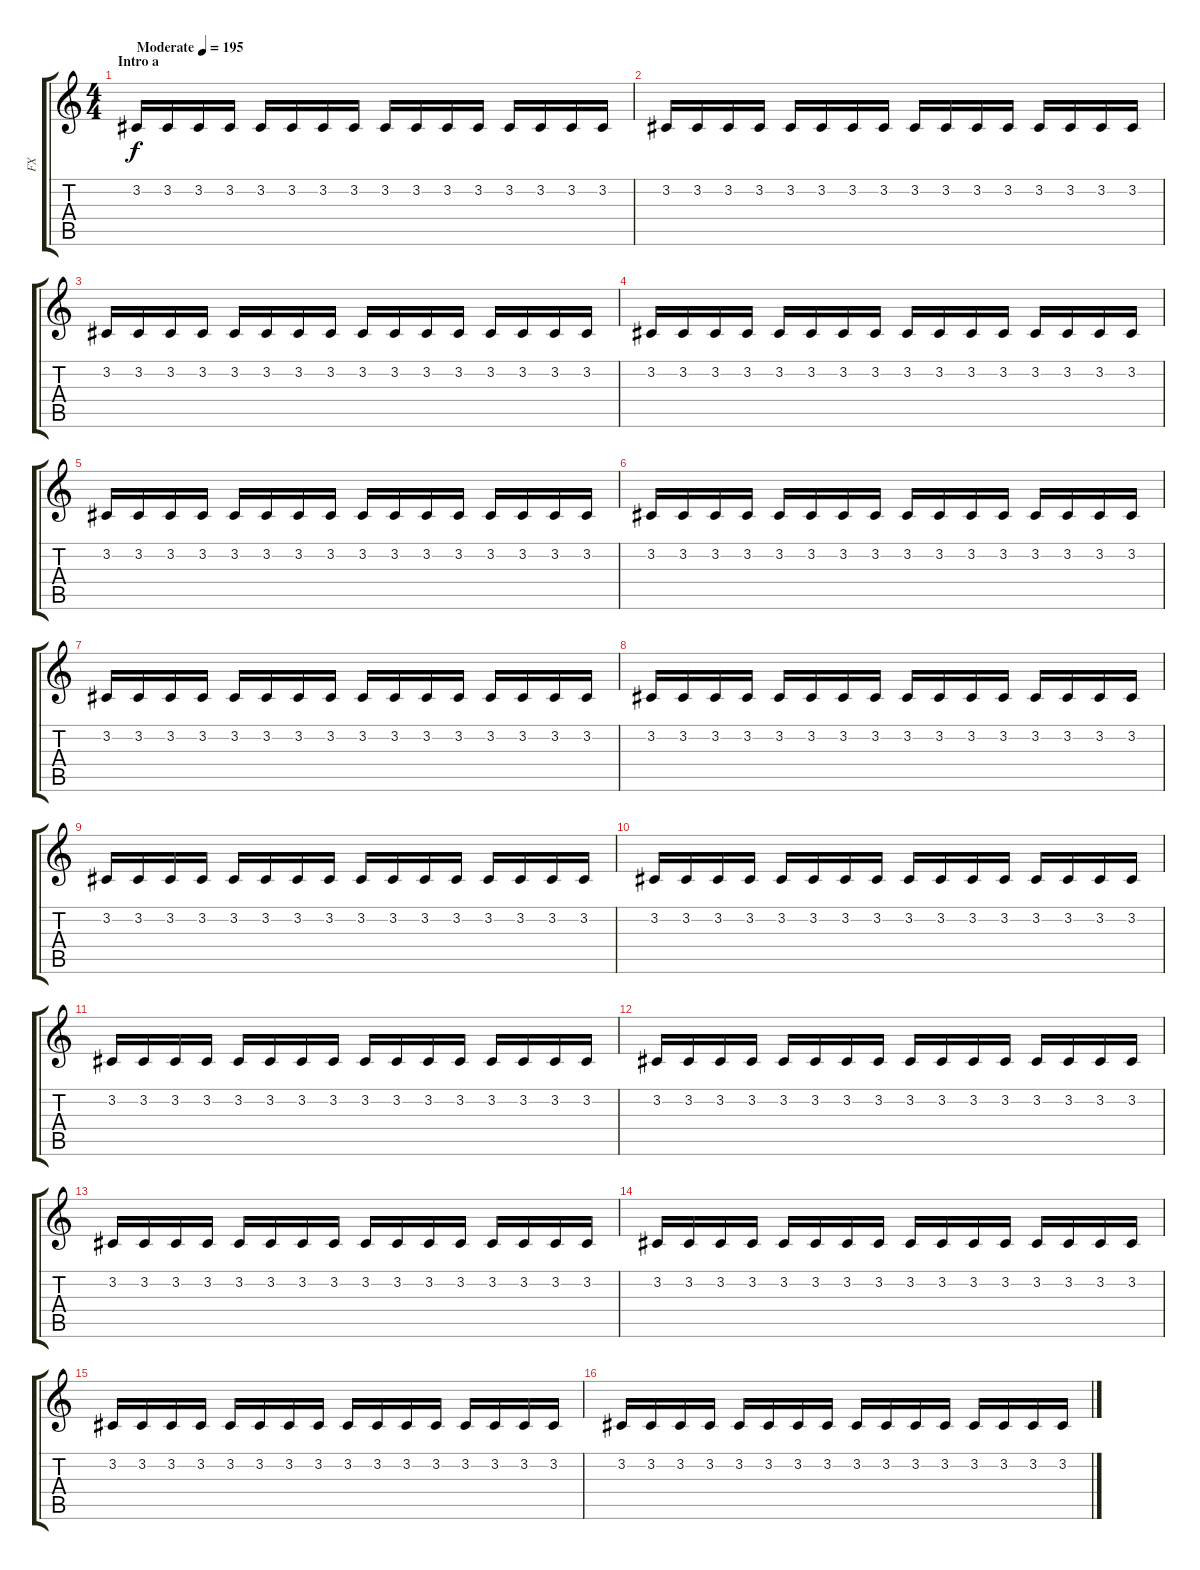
\track ("FX" "FX") {instrument fx5brightness}
\staff {score tabs}
\tuning (Eb4 Bb3 Gb3 Db3 Ab2 Eb2) {hide}
\ts (4 4)
\section ("" "Intro a")
\tempo (195 "Moderate")
\clef g2
\ks c
3.2.16{dy f balance 0 instrument fx5brightness} 3.2.16 3.2.16 3.2.16 3.2.16 3.2.16 3.2.16 3.2.16 3.2.16 3.2.16 3.2.16 3.2.16 3.2.16 3.2.16 3.2.16 3.2.16 |
3.2.16 3.2.16 3.2.16 3.2.16 3.2.16 3.2.16 3.2.16 3.2.16 3.2.16 3.2.16 3.2.16 3.2.16 3.2.16 3.2.16 3.2.16 3.2.16 |
3.2.16{balance 16} 3.2.16 3.2.16 3.2.16 3.2.16 3.2.16 3.2.16 3.2.16 3.2.16 3.2.16 3.2.16 3.2.16 3.2.16 3.2.16 3.2.16 3.2.16 |
3.2.16 3.2.16 3.2.16 3.2.16 3.2.16 3.2.16 3.2.16 3.2.16 3.2.16 3.2.16 3.2.16 3.2.16 3.2.16 3.2.16 3.2.16 3.2.16 |
3.2.16{balance 0} 3.2.16 3.2.16 3.2.16 3.2.16 3.2.16 3.2.16 3.2.16 3.2.16 3.2.16 3.2.16 3.2.16 3.2.16 3.2.16 3.2.16 3.2.16 |
3.2.16 3.2.16 3.2.16 3.2.16 3.2.16 3.2.16 3.2.16 3.2.16 3.2.16 3.2.16 3.2.16 3.2.16 3.2.16 3.2.16 3.2.16 3.2.16 |
3.2.16{balance 16} 3.2.16 3.2.16 3.2.16 3.2.16 3.2.16 3.2.16 3.2.16 3.2.16 3.2.16 3.2.16 3.2.16 3.2.16 3.2.16 3.2.16 3.2.16 |
3.2.16 3.2.16 3.2.16 3.2.16 3.2.16 3.2.16 3.2.16 3.2.16 3.2.16 3.2.16 3.2.16 3.2.16 3.2.16 3.2.16 3.2.16 3.2.16 |
3.2.16{balance 0} 3.2.16 3.2.16 3.2.16 3.2.16 3.2.16 3.2.16 3.2.16 3.2.16 3.2.16 3.2.16 3.2.16 3.2.16 3.2.16 3.2.16 3.2.16 |
3.2.16 3.2.16 3.2.16 3.2.16 3.2.16 3.2.16 3.2.16 3.2.16 3.2.16 3.2.16 3.2.16 3.2.16 3.2.16 3.2.16 3.2.16 3.2.16 |
3.2.16{balance 16} 3.2.16 3.2.16 3.2.16 3.2.16 3.2.16 3.2.16 3.2.16 3.2.16 3.2.16 3.2.16 3.2.16 3.2.16 3.2.16 3.2.16 3.2.16 |
3.2.16 3.2.16 3.2.16 3.2.16 3.2.16 3.2.16 3.2.16 3.2.16 3.2.16 3.2.16 3.2.16 3.2.16 3.2.16 3.2.16 3.2.16 3.2.16 |
3.2.16{balance 0} 3.2.16 3.2.16 3.2.16 3.2.16 3.2.16 3.2.16 3.2.16 3.2.16 3.2.16 3.2.16 3.2.16 3.2.16 3.2.16 3.2.16 3.2.16 |
3.2.16 3.2.16 3.2.16 3.2.16 3.2.16 3.2.16 3.2.16 3.2.16 3.2.16 3.2.16 3.2.16 3.2.16 3.2.16 3.2.16 3.2.16 3.2.16 |
3.2.16{balance 16} 3.2.16 3.2.16 3.2.16 3.2.16 3.2.16 3.2.16 3.2.16 3.2.16 3.2.16 3.2.16 3.2.16 3.2.16 3.2.16 3.2.16 3.2.16 |
3.2.16 3.2.16 3.2.16 3.2.16 3.2.16 3.2.16 3.2.16 3.2.16 3.2.16 3.2.16 3.2.16 3.2.16 3.2.16 3.2.16 3.2.16 3.2.16
